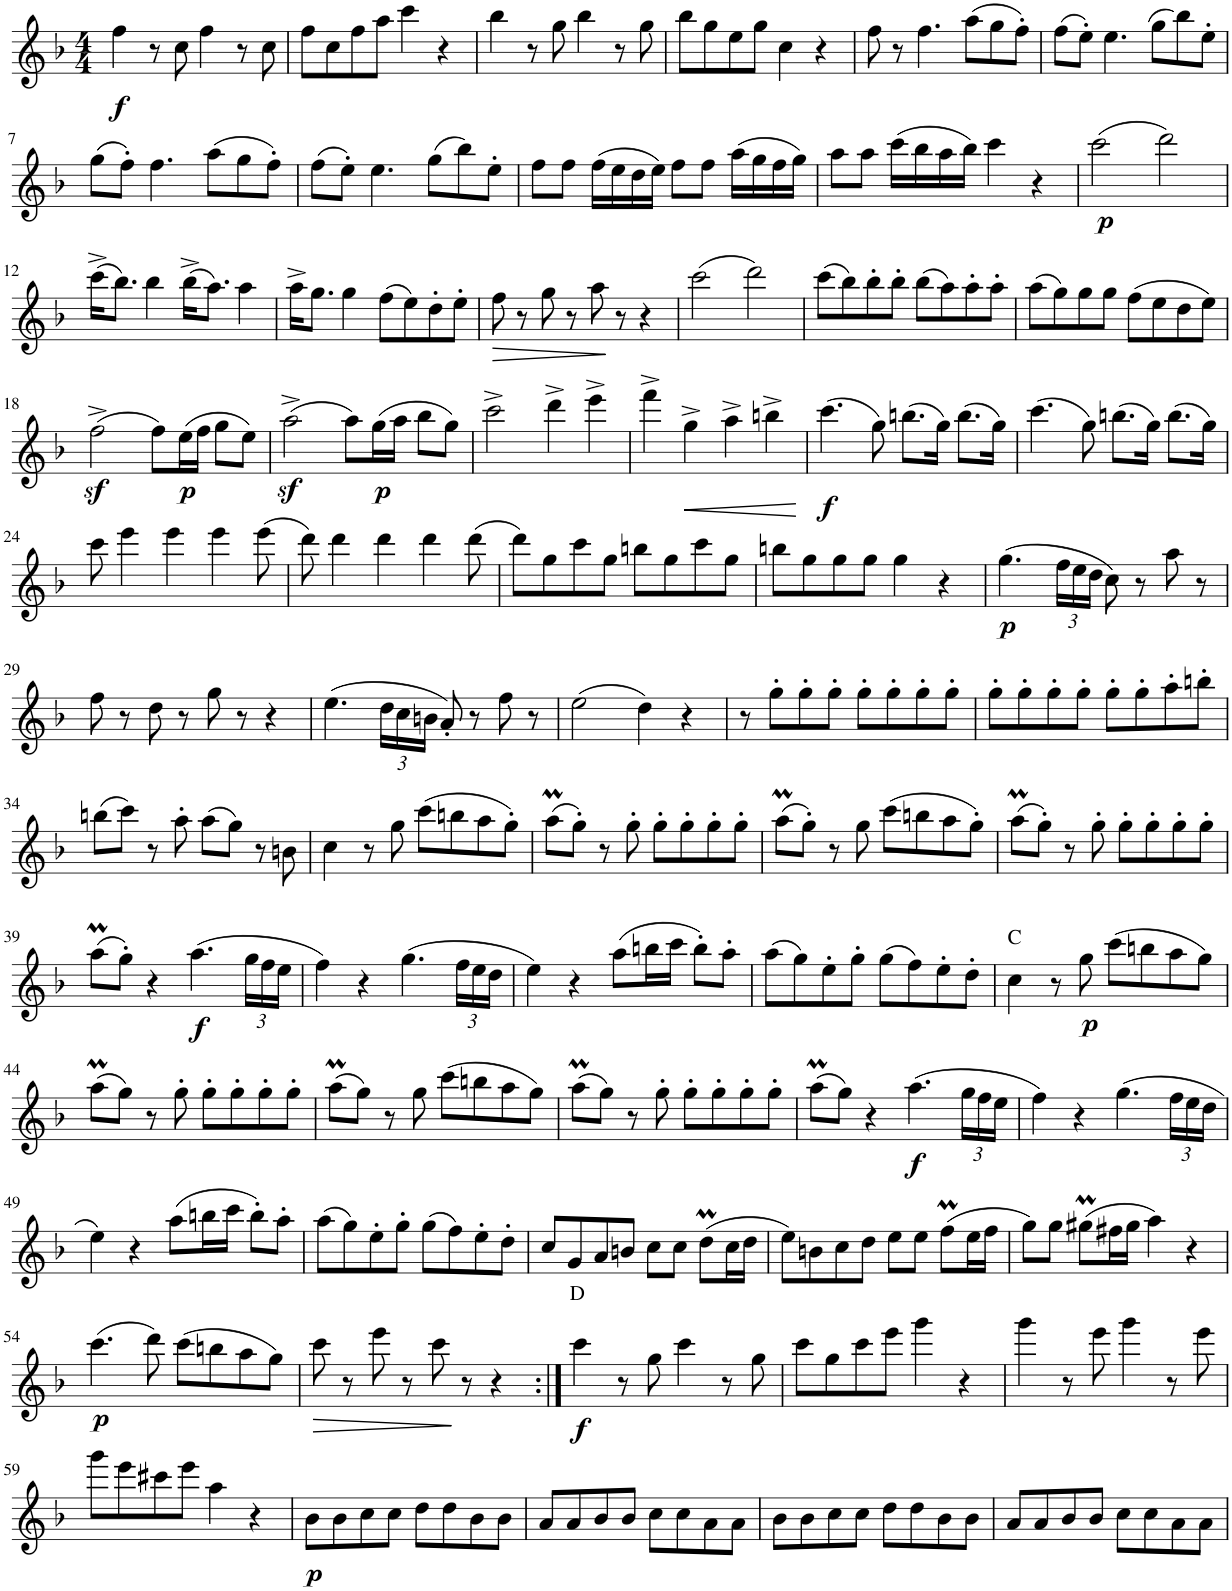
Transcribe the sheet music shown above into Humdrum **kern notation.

**kern	**dynam
*part1	*part1
*staff1	*staff1
*I"Piano	*
*I'Pno.	*
*clefG2	*
*k[b-]	*
*M4/4	*
=1	=1
!	!LO:DY:b
4ff\	f
8r	.
8cc\	.
4ff\	.
8r	.
8cc\	.
=2	=2
8ff\L	.
8cc\	.
8ff\	.
8aa\J	.
4ccc\	.
4r	.
=3	=3
4bb-\	.
8r	.
8gg\	.
4bb-\	.
8r	.
8gg\	.
=4	=4
8bb-\L	.
8gg\	.
8ee\	.
8gg\J	.
4cc\	.
4r	.
=5	=5
8ff\	.
8r	.
4.ff\	.
(8aa\L	.
8gg\	.
8ff'\J)	.
=6	=6
(8ff\L	.
8ee'\J)	.
4.ee\	.
(8gg\L	.
8bb-\)	.
8ee'\J	.
!!LO:LB:g=z
=7	=7
(8gg\L	.
8ff'\J)	.
4.ff\	.
(8aa\L	.
8gg\	.
8ff'\J)	.
=8	=8
(8ff\L	.
8ee'\J)	.
4.ee\	.
(8gg\L	.
8bb-\)	.
8ee'\J	.
=9	=9
8ff\L	.
8ff\J	.
(16ff\LL	.
16ee\	.
16dd\	.
16ee\JJ)	.
8ff\L	.
8ff\J	.
(16aa\LL	.
16gg\	.
16ff\	.
16gg\JJ)	.
=10	=10
8aa\L	.
8aa\J	.
(16ccc\LL	.
16bb-\	.
16aa\	.
16bb-\JJ)	.
4ccc\	.
4r	.
=11	=11
!	!LO:DY:b
(2ccc\	p
2ddd\)	.
!!LO:LB:g=z
=12	=12
(16ccc^\KL	.
8.bb-\J)	.
4bb-\	.
(16bb-^\KL	.
8.aa\J)	.
4aa\	.
=13	=13
16aa^\KL	.
8.gg\J	.
4gg\	.
(8ff\L	.
8ee\)	.
8dd'\	.
8ee'\J	.
=14	=14
!	!LO:HP:b
8ff\	>
8r	.
8gg\	.
8r	.
8aa\	.
8r	]
4r	.
=15	=15
(2ccc\	.
2ddd\)	.
=16	=16
(8ccc\L	.
8bb-\)	.
8bb-'\	.
8bb-'\J	.
(8bb-\L	.
8aa\)	.
8aa'\	.
8aa'\J	.
=17	=17
(8aa\L	.
8gg\)	.
8gg\	.
8gg\J	.
(8ff\L	.
8ee\	.
8dd\	.
8ee\J)	.
!!LO:LB:g=z
=18	=18
(2ffz<^\	.
8ff\L)	.
!	!LO:DY:b
(16ee\L	p
16ff\JJ	.
8gg\L	.
8ee\J)	.
=19	=19
(2aaz<^\	.
8aa\L)	.
!	!LO:DY:b
(16gg\L	p
16aa\JJ	.
8bb-\L	.
8gg\J)	.
=20	=20
2ccc^\	.
4ddd^\	.
4eee^\	.
=21	=21
4fff^\	.
!	!LO:HP:b
4gg^\	<
4aa^\	.
4bbn^\	.
.	[
=22	=22
!	!LO:DY:b
(4.ccc\	f
8gg\)	.
(8.bbn\L	.
16gg\Jk)	.
(8.bb\L	.
16gg\Jk)	.
=23	=23
(4.ccc\	.
8gg\)	.
(8.bbn\L	.
16gg\Jk)	.
(8.bb\L	.
16gg\Jk)	.
!!LO:LB:g=z
=24	=24
8ccc\	.
4eee\	.
4eee\	.
4eee\	.
(8eee\	.
=25	=25
8ddd\)	.
4ddd\	.
4ddd\	.
4ddd\	.
(8ddd\	.
=26	=26
8ddd\L)	.
8gg\	.
8ccc\	.
8gg\J	.
8bbn\L	.
8gg\	.
8ccc\	.
8gg\J	.
=27	=27
8bbn\L	.
8gg\	.
8gg\	.
8gg\J	.
4gg\	.
4r	.
=28	=28
!	!LO:DY:b
(4.gg\	p
*Xbrackettup	*
24ff\LL	.
24ee\	.
24dd\JJ	.
8cc\)	.
8r	.
8aa\	.
8r	.
!!LO:LB:g=z
=29	=29
8ff\	.
8r	.
8dd\	.
8r	.
8gg\	.
8r	.
4r	.
=30	=30
(4.ee\	.
24dd\LL	.
24cc\	.
24bn\JJ	.
8a'/)	.
8r	.
8ff\	.
8r	.
=31	=31
(2ee\	.
4dd\)	.
4r	.
=32	=32
8r	.
8gg'\L	.
8gg'\	.
8gg'\J	.
8gg'\L	.
8gg'\	.
8gg'\	.
8gg'\J	.
=33	=33
8gg'\L	.
8gg'\	.
8gg'\	.
8gg'\J	.
8gg'\L	.
8gg'\	.
8aa'\	.
8bbn'\J	.
!!LO:LB:g=z
=34	=34
(8bbn\L	.
8ccc\J)	.
8r	.
8aa'\	.
(8aa\L	.
8gg\J)	.
8r	.
8bn\	.
=35	=35
4cc\	.
8r	.
8gg\	.
(8ccc\L	.
8bbn\	.
8aa\	.
8gg'\J)	.
=36	=36
(8aam\L	.
8gg'\J)	.
8r	.
8gg'\	.
8gg'\L	.
8gg'\	.
8gg'\	.
8gg'\J	.
=37	=37
(8aam\L	.
8gg'\J)	.
8r	.
8gg\	.
(8ccc\L	.
8bbn\	.
8aa\	.
8gg'\J)	.
=38	=38
(8aam\L	.
8gg'\J)	.
8r	.
8gg'\	.
8gg'\L	.
8gg'\	.
8gg'\	.
8gg'\J	.
!!LO:LB:g=z
=39	=39
(8aam\L	.
8gg'\J)	.
4r	.
!	!LO:DY:b
(4.aa\	f
24gg\LL	.
24ff\	.
24ee\JJ	.
=40	=40
4ff\)	.
4r	.
(4.gg\	.
24ff\LL	.
24ee\	.
24dd\JJ	.
=41	=41
4ee\)	.
4r	.
(8aa\L	.
16bbn\L	.
16ccc\JJ	.
8bb'\L)	.
8aa'\J	.
=42	=42
(8aa\L	.
8gg\)	.
8ee'\	.
8gg'\J	.
(8gg\L	.
8ff\)	.
8ee'\	.
8dd'\J	.
=43	=43
!LO:TX:a:t=C	!
4cc\	.
8r	.
!	!LO:DY:b
8gg\	p
(8ccc\L	.
8bbn\	.
8aa\	.
8gg\J)	.
!!LO:LB:g=z
=44	=44
(8aam\L	.
8gg\J)	.
8r	.
8gg'\	.
8gg'\L	.
8gg'\	.
8gg'\	.
8gg'\J	.
=45	=45
(8aam\L	.
8gg\J)	.
8r	.
8gg\	.
(8ccc\L	.
8bbn\	.
8aa\	.
8gg\J)	.
=46	=46
(8aam\L	.
8gg\J)	.
8r	.
8gg'\	.
8gg'\L	.
8gg'\	.
8gg'\	.
8gg'\J	.
=47	=47
(8aam\L	.
8gg\J)	.
4r	.
!	!LO:DY:b
(4.aa\	f
24gg\LL	.
24ff\	.
24ee\JJ	.
=48	=48
4ff\)	.
4r	.
(4.gg\	.
24ff\LL	.
24ee\	.
24dd\JJ	.
!!LO:LB:g=z
=49	=49
4ee\)	.
4r	.
(8aa\L	.
16bbn\L	.
16ccc\JJ	.
8bb'\L)	.
8aa'\J	.
=50	=50
(8aa\L	.
8gg\)	.
8ee'\	.
8gg'\J	.
(8gg\L	.
8ff\)	.
8ee'\	.
8dd'\J	.
=51	=51
8cc/L	.
8g/	.
8a/	.
8bn/J	.
8cc\L	.
8cc\J	.
(8ddM\L	.
16cc\L	.
16dd\JJ	.
=52	=52
8ee\L)	.
8bn\	.
8cc\	.
8dd\J	.
8ee\L	.
8ee\J	.
(8ffM\L	.
16ee\L	.
16ff\JJ	.
=53	=53
8gg\L)	.
8gg\J	.
(8gg#Xm\L	.
16ff#X\L	.
16gg#\JJ	.
4aa\)	.
4r	.
!!LO:LB:g=z
=54	=54
!	!LO:DY:b
(4.ccc\	p
8ddd\)	.
(8ccc\L	.
8bbn\	.
8aa\	.
8gg\J)	.
=55	=55
!	!LO:HP:b
8ccc\	>
8r	.
8eee\	.
8r	.
8ccc\	.
8r	]
4r	.
=56:|!	=56:|!
!LO:TX:a:t=D	!
!	!LO:DY:b
4ccc\	f
8r	.
8gg\	.
4ccc\	.
8r	.
8gg\	.
=57	=57
8ccc\L	.
8gg\	.
8ccc\	.
8eee\J	.
4ggg\	.
4r	.
=58	=58
4ggg\	.
8r	.
8eee\	.
4ggg\	.
8r	.
8eee\	.
!!LO:LB:g=z
=59	=59
8ggg\L	.
8eee\	.
8ccc#X\	.
8eee\J	.
4aa\	.
4r	.
=60	=60
!	!LO:DY:b
8b-\L	p
8b-\	.
8cc\	.
8cc\J	.
8dd\L	.
8dd\	.
8b-\	.
8b-\J	.
=61	=61
8a/L	.
8a/	.
8b-/	.
8b-/J	.
8cc\L	.
8cc\	.
8a\	.
8a\J	.
=62	=62
8b-\L	.
8b-\	.
8cc\	.
8cc\J	.
8dd\L	.
8dd\	.
8b-\	.
8b-\J	.
=63	=63
8a/L	.
8a/	.
8b-/	.
8b-/J	.
8cc\L	.
8cc\	.
8a\	.
8a\J	.
=	=
*-	*-
